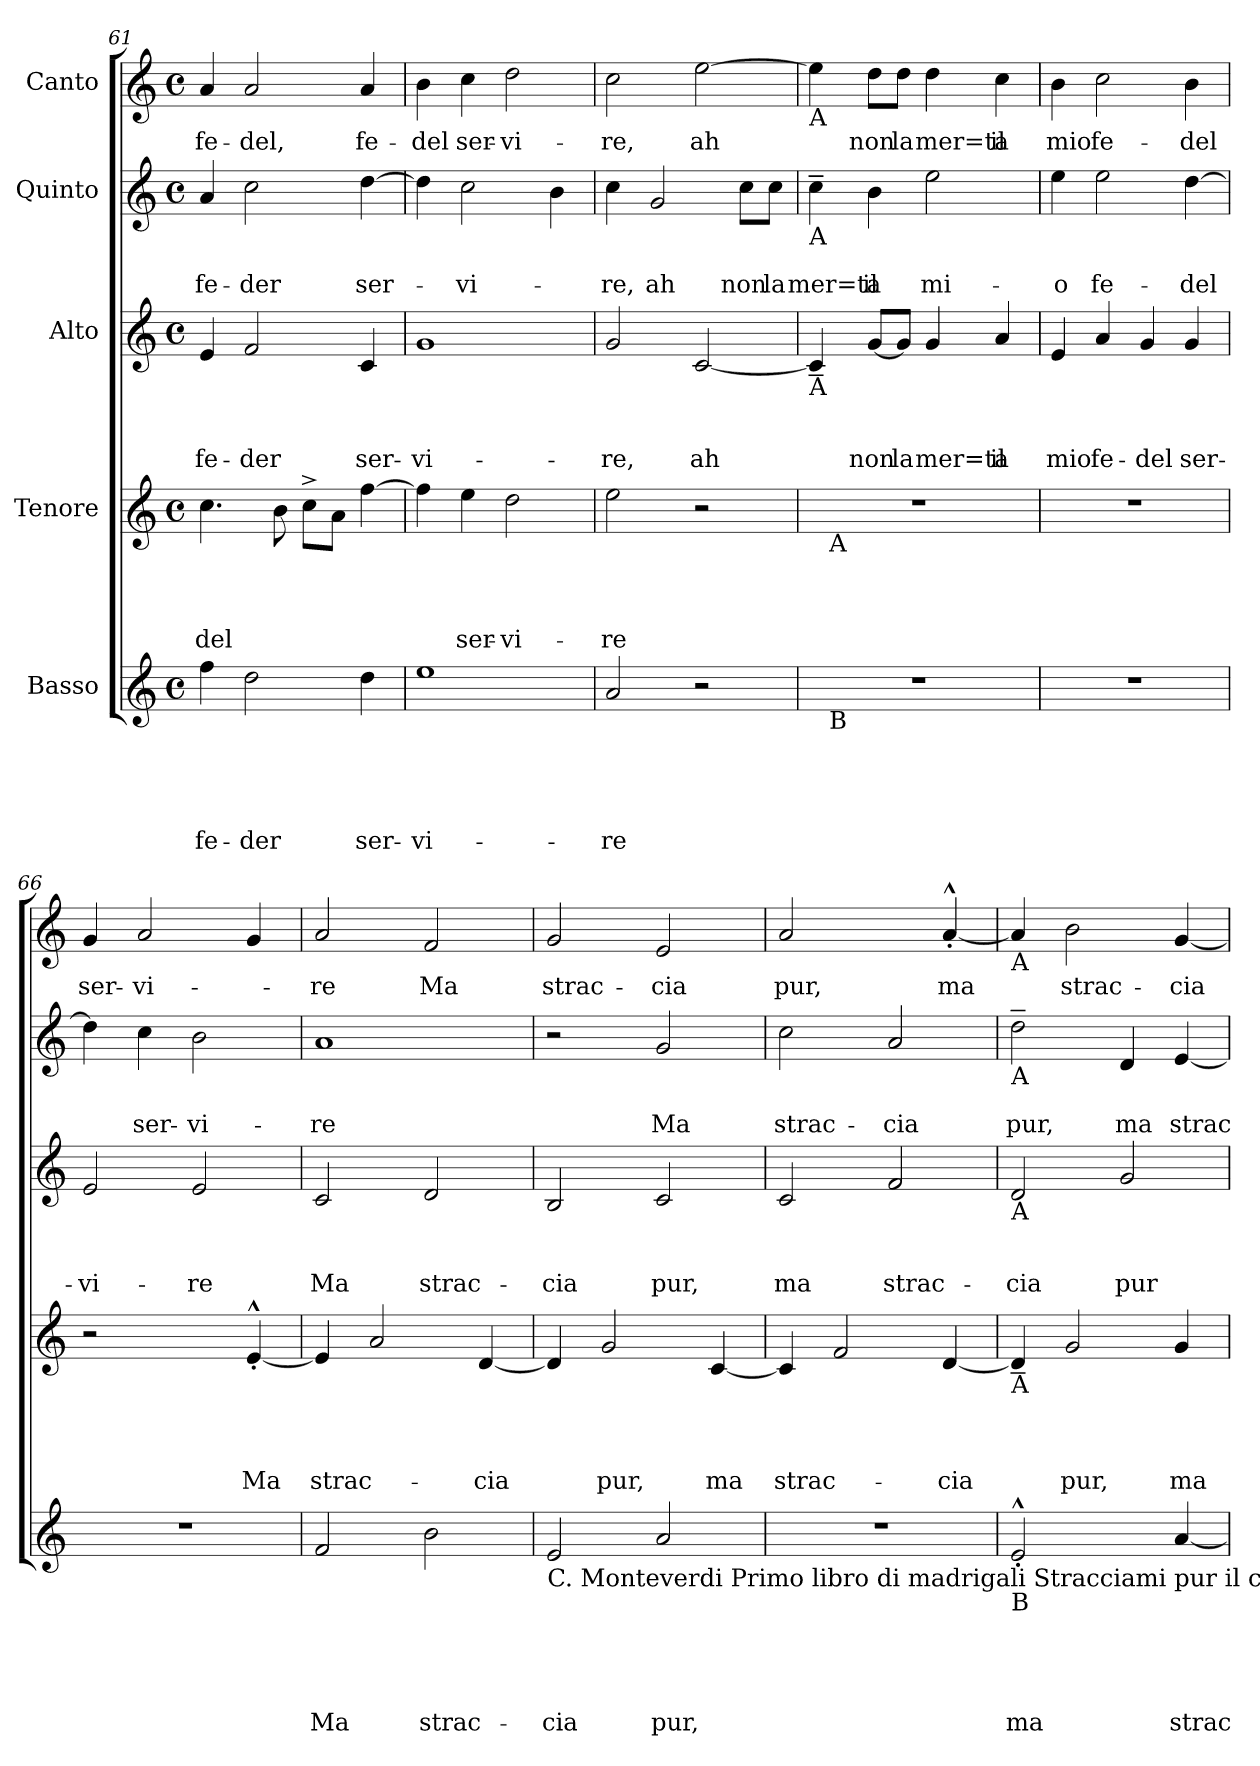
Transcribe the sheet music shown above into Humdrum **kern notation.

**kern	**text	**text	**text	**text	**text	**kern	**text	**text	**text	**text	**kern	**text	**text	**text	**kern	**text	**text	**kern	**text
*part5	*part5	*part5	*part5	*part5	*part5	*part4	*part4	*part4	*part4	*part4	*part3	*part3	*part3	*part3	*part2	*part2	*part2	*part1	*part1
*staff5	*staff5	*staff5	*staff5	*staff5	*staff5	*staff4	*staff4	*staff4	*staff4	*staff4	*staff3	*staff3	*staff3	*staff3	*staff2	*staff2	*staff2	*staff1	*staff1
*I"Basso	*	*	*	*	*	*I"Tenore	*	*	*	*	*I"Alto	*	*	*	*I"Quinto	*	*	*I"Canto	*
*clefG2	*	*	*	*	*	*clefG2	*	*	*	*	*clefG2	*	*	*	*clefG2	*	*	*clefG2	*
*k[]	*	*	*	*	*	*k[]	*	*	*	*	*k[]	*	*	*	*k[]	*	*	*k[]	*
*C:	*	*	*	*	*	*C:	*	*	*	*	*C:	*	*	*	*C:	*	*	*C:	*
*M4/4	*	*	*	*	*	*M4/4	*	*	*	*	*M4/4	*	*	*	*M4/4	*	*	*M4/4	*
*met(c)	*	*	*	*	*	*met(c)	*	*	*	*	*met(c)	*	*	*	*met(c)	*	*	*met(c)	*
=61	=61	=61	=61	=61	=61	=61	=61	=61	=61	=61	=61	=61	=61	=61	=61	=61	=61	=61	=61
!	!	!	!	!	!LO:LY:b	!	!	!	!	!LO:LY:b	!	!	!	!LO:LY:b	!	!	!LO:LY:b	!	!LO:LY:b
4ff\	.	.	.	.	fe-	4.cc\	.	.	.	-del	4e/	.	.	fe-	4a/	.	fe-	4a/	fe-
!	!	!	!	!	!LO:LY:b	!	!	!	!	!	!	!	!	!LO:LY:b	!	!	!LO:LY:b	!	!LO:LY:b
2dd\	.	.	.	.	-der	.	.	.	.	.	2f/	.	.	-der	2cc\	.	-der	2a/	-del,
.	.	.	.	.	.	8b\	.	.	.	.	.	.	.	.	.	.	.	.	.
.	.	.	.	.	.	8cc^>\L	.	.	.	.	.	.	.	.	.	.	.	.	.
.	.	.	.	.	.	8a\J	.	.	.	.	.	.	.	.	.	.	.	.	.
!	!	!	!	!	!LO:LY:b	!	!	!	!	!	!	!	!	!LO:LY:b	!	!	!LO:LY:b	!	!LO:LY:b
4dd\	.	.	.	.	ser-	[>4ff\	.	.	.	.	4c/	.	.	ser-	[>4dd\	.	ser-	4a/	fe-
=62	=62	=62	=62	=62	=62	=62	=62	=62	=62	=62	=62	=62	=62	=62	=62	=62	=62	=62	=62
!	!	!	!	!	!LO:LY:b	!	!	!	!	!	!	!	!	!LO:LY:b	!	!	!	!	!LO:LY:b
1ee	.	.	.	.	-vi-	4ff\]	.	.	.	.	1g	.	.	-vi-	4dd\]	.	.	4b\	-del
!	!	!	!	!	!	!	!	!	!	!LO:LY:b	!	!	!	!	!	!	!LO:LY:b	!	!LO:LY:b
.	.	.	.	.	.	4ee\	.	.	.	ser-	.	.	.	.	2cc\	.	-vi-	4cc\	ser-
!	!	!	!	!	!	!	!	!	!	!LO:LY:b	!	!	!	!	!	!	!	!	!LO:LY:b
.	.	.	.	.	.	2dd\	.	.	.	-vi-	.	.	.	.	.	.	.	2dd\	-vi-
.	.	.	.	.	.	.	.	.	.	.	.	.	.	.	4b\	.	.	.	.
=63	=63	=63	=63	=63	=63	=63	=63	=63	=63	=63	=63	=63	=63	=63	=63	=63	=63	=63	=63
!	!	!	!	!	!LO:LY:b	!	!	!	!	!LO:LY:b	!	!	!	!LO:LY:b	!	!	!LO:LY:b	!	!LO:LY:b
2a/	.	.	.	.	-re	2ee\	.	.	.	-re	2g/	.	.	-re,	4cc\	.	-re,	2cc\	-re,
!	!	!	!	!	!	!	!	!	!	!	!	!	!	!	!	!	!LO:LY:b	!	!
.	.	.	.	.	.	.	.	.	.	.	.	.	.	.	2g/	.	ah	.	.
!	!	!	!	!	!	!	!	!	!	!	!	!	!	!LO:LY:b	!	!	!	!	!LO:LY:b
2r	.	.	.	.	.	2r	.	.	.	.	[<2c/	.	.	ah	.	.	.	[<2ee\	ah
!	!	!	!	!	!	!	!	!	!	!	!	!	!	!	!	!	!LO:LY:b	!	!
.	.	.	.	.	.	.	.	.	.	.	.	.	.	.	8cc\L	.	non	.	.
!	!	!	!	!	!	!	!	!	!	!	!	!	!	!	!	!	!LO:LY:b	!	!
.	.	.	.	.	.	.	.	.	.	.	.	.	.	.	8cc\J	.	la	.	.
!!LO:PB:g=z
=64	=64	=64	=64	=64	=64	=64	=64	=64	=64	=64	=64	=64	=64	=64	=64	=64	=64	=64	=64
!	!	!	!	!	!	!	!	!	!	!	!	!	!	!	!	!	!	!LO:TX:b:t=A	!
!	!	!	!	!	!	!	!	!	!	!	!	!	!	!	!LO:TX:b:t=A	!	!	!	!
!	!	!	!	!	!	!	!	!	!	!	!LO:TX:b:t=A	!	!	!	!	!	!	!	!
!	!	!	!	!	!	!	!	!	!	!	!	!	!	!	!	!	!LO:LY:b	!	!
*^	*	*	*	*	*	*^	*	*	*	*	*	*	*	*	*	*	*	*	*
1r	16ryy	.	.	.	.	.	1r	16ryy	.	.	.	.	4c~</]	.	.	.	4cc~>\	.	mer=ta	4ee\]	.
!	!	!	!	!	!	!	!	!LO:TX:b:t=A	!	!	!	!	!	!	!	!	!	!	!	!	!
!	!LO:TX:b:t=B	!	!	!	!	!	!	!	!	!	!	!	!	!	!	!	!	!	!	!	!
.	2...ryy	.	.	.	.	.	.	2...ryy	.	.	.	.	.	.	.	.	.	.	.	.	.
!	!	!	!	!	!	!	!	!	!	!	!	!	!	!	!	!LO:LY:b	!	!	!LO:LY:b	!	!LO:LY:b
.	.	.	.	.	.	.	.	.	.	.	.	.	[>8g/L	.	.	non	4b\	.	il	8dd\L	non
!	!	!	!	!	!	!	!	!	!	!	!	!	!	!	!	!LO:LY:b	!	!	!	!	!LO:LY:b
.	.	.	.	.	.	.	.	.	.	.	.	.	8g/J]	.	.	la	.	.	.	8dd\J	la
!	!	!	!	!	!	!	!	!	!	!	!	!	!	!	!	!LO:LY:b	!	!	!LO:LY:b	!	!LO:LY:b
.	.	.	.	.	.	.	.	.	.	.	.	.	4g/	.	.	mer=ta	2ee\	.	mi-	4dd\	mer=ta
!	!	!	!	!	!	!	!	!	!	!	!	!	!	!	!	!LO:LY:b	!	!	!	!	!LO:LY:b
.	.	.	.	.	.	.	.	.	.	.	.	.	4a/	.	.	il	.	.	.	4cc\	il
=65	=65	=65	=65	=65	=65	=65	=65	=65	=65	=65	=65	=65	=65	=65	=65	=65	=65	=65	=65	=65	=65
!	!	!	!	!	!	!	!	!	!	!	!	!	!	!	!	!LO:LY:b	!	!	!LO:LY:b	!	!LO:LY:b
*v	*v	*	*	*	*	*	*	*	*	*	*	*	*	*	*	*	*	*	*	*	*
*	*	*	*	*	*	*v	*v	*	*	*	*	*	*	*	*	*	*	*	*	*
1r	.	.	.	.	.	1r	.	.	.	.	4e/	.	.	mio	4ee\	.	-o	4b\	mio
!	!	!	!	!	!	!	!	!	!	!	!	!	!	!LO:LY:b	!	!	!LO:LY:b	!	!LO:LY:b
.	.	.	.	.	.	.	.	.	.	.	4a/	.	.	fe-	2ee\	.	fe-	2cc\	fe-
!	!	!	!	!	!	!	!	!	!	!	!	!	!	!LO:LY:b	!	!	!	!	!
.	.	.	.	.	.	.	.	.	.	.	4g/	.	.	-del	.	.	.	.	.
!	!	!	!	!	!	!	!	!	!	!	!	!	!	!LO:LY:b	!	!	!LO:LY:b	!	!LO:LY:b
.	.	.	.	.	.	.	.	.	.	.	4g/	.	.	ser-	[>4dd\	.	-del	4b\	-del
=66	=66	=66	=66	=66	=66	=66	=66	=66	=66	=66	=66	=66	=66	=66	=66	=66	=66	=66	=66
!	!	!	!	!	!	!	!	!	!	!	!	!	!	!LO:LY:b	!	!	!	!	!LO:LY:b
1r	.	.	.	.	.	2r	.	.	.	.	2e/	.	.	-vi-	4dd\]	.	.	4g/	ser-
!	!	!	!	!	!	!	!	!	!	!	!	!	!	!	!	!	!LO:LY:b	!	!LO:LY:b
.	.	.	.	.	.	.	.	.	.	.	.	.	.	.	4cc\	.	ser-	2a/	-vi-
!	!	!	!	!	!	!	!	!	!	!	!	!	!	!LO:LY:b	!	!	!LO:LY:b	!	!
.	.	.	.	.	.	4ryy	.	.	.	.	2e/	.	.	-re	2b\	.	-vi-	.	.
!	!	!	!	!	!	!	!	!	!	!LO:LY:b	!	!	!	!	!	!	!	!	!
.	.	.	.	.	.	[<4e^^<'</	.	.	.	Ma	.	.	.	.	.	.	.	4g/	.
=67	=67	=67	=67	=67	=67	=67	=67	=67	=67	=67	=67	=67	=67	=67	=67	=67	=67	=67	=67
!	!	!	!	!	!LO:LY:b	!	!	!	!	!LO:LY:b	!	!	!	!LO:LY:b	!	!	!LO:LY:b	!	!LO:LY:b
2f/	.	.	.	.	Ma	4e/]	.	.	.	strac-	2c/	.	.	Ma	1a	.	-re	2a/	-re
.	.	.	.	.	.	2a/	.	.	.	.	.	.	.	.	.	.	.	.	.
!	!	!	!	!	!LO:LY:b	!	!	!	!	!	!	!	!	!LO:LY:b	!	!	!	!	!LO:LY:b
2b\	.	.	.	.	strac-	.	.	.	.	.	2d/	.	.	strac-	.	.	.	2f/	Ma
!	!	!	!	!	!	!	!	!	!	!LO:LY:b	!	!	!	!	!	!	!	!	!
.	.	.	.	.	.	[<4d/	.	.	.	-cia	.	.	.	.	.	.	.	.	.
=68	=68	=68	=68	=68	=68	=68	=68	=68	=68	=68	=68	=68	=68	=68	=68	=68	=68	=68	=68
!LO:TX:b:t=C. Monteverdi Primo libro di madrigali Stracciami pur il core	!	!	!	!	!	!	!	!	!	!	!	!	!	!	!	!	!	!	!
!	!	!	!	!	!LO:LY:b	!	!	!	!	!	!	!	!	!LO:LY:b	!	!	!	!	!LO:LY:b
2e/	.	.	.	.	-cia	4d/]	.	.	.	.	2B/	.	.	-cia	2r	.	.	2g/	strac-
!	!	!	!	!	!	!	!	!	!	!LO:LY:b	!	!	!	!	!	!	!	!	!
.	.	.	.	.	.	2g/	.	.	.	pur,	.	.	.	.	.	.	.	.	.
!	!	!	!	!	!LO:LY:b	!	!	!	!	!	!	!	!	!LO:LY:b	!	!	!LO:LY:b	!	!LO:LY:b
2a/	.	.	.	.	pur,	.	.	.	.	.	2c/	.	.	pur,	2g/	.	Ma	2e/	-cia
!	!	!	!	!	!	!	!	!	!	!LO:LY:b	!	!	!	!	!	!	!	!	!
.	.	.	.	.	.	[<4c/	.	.	.	ma	.	.	.	.	.	.	.	.	.
=69	=69	=69	=69	=69	=69	=69	=69	=69	=69	=69	=69	=69	=69	=69	=69	=69	=69	=69	=69
!	!	!	!	!	!	!	!	!	!	!LO:LY:b	!	!	!	!LO:LY:b	!	!	!LO:LY:b	!	!LO:LY:b
1r	.	.	.	.	.	4c/]	.	.	.	strac-	2c/	.	.	ma	2cc\	.	strac-	2a/	pur,
.	.	.	.	.	.	2f/	.	.	.	.	.	.	.	.	.	.	.	.	.
!	!	!	!	!	!	!	!	!	!	!	!	!	!	!LO:LY:b	!	!	!LO:LY:b	!	!
.	.	.	.	.	.	.	.	.	.	.	2f/	.	.	strac-	2a/	.	-cia	4ryy	.
!	!	!	!	!	!	!	!	!	!	!LO:LY:b	!	!	!	!	!	!	!	!	!LO:LY:b
.	.	.	.	.	.	[>4d/	.	.	.	-cia	.	.	.	.	.	.	.	[>4a^^<'</	ma
!!LO:PB:g=z
=70	=70	=70	=70	=70	=70	=70	=70	=70	=70	=70	=70	=70	=70	=70	=70	=70	=70	=70	=70
!	!	!	!	!	!	!	!	!	!	!	!	!	!	!	!	!	!	!LO:TX:b:t=A	!
!	!	!	!	!	!	!	!	!	!	!	!	!	!	!	!LO:TX:b:t=A	!	!	!	!
!	!	!	!	!	!	!	!	!	!	!	!LO:TX:b:t=A	!	!	!	!	!	!	!	!
!	!	!	!	!	!	!LO:TX:b:t=A	!	!	!	!	!	!	!	!	!	!	!	!	!
!LO:TX:b:t=B	!	!	!	!	!	!	!	!	!	!	!	!	!	!	!	!	!	!	!
!	!	!	!	!	!LO:LY:b	!	!	!	!	!	!	!	!	!LO:LY:b	!	!	!LO:LY:b	!	!
2e^^<'</	.	.	.	.	ma	4d~</]	.	.	.	.	2d/	.	.	-cia	2dd~>\	.	pur,	4a/]	.
!	!	!	!	!	!	!	!	!	!	!LO:LY:b	!	!	!	!	!	!	!	!	!LO:LY:b
.	.	.	.	.	.	2g/	.	.	.	pur,	.	.	.	.	.	.	.	2b\	strac-
!	!	!	!	!	!	!	!	!	!	!	!	!	!	!LO:LY:b	!	!	!LO:LY:b	!	!
4ryy	.	.	.	.	.	.	.	.	.	.	2g/	.	.	pur	4d/	.	ma	.	.
!	!	!	!	!	!LO:LY:b	!	!	!	!	!LO:LY:b	!	!	!	!	!	!	!LO:LY:b	!	!LO:LY:b
[<4a/	.	.	.	.	strac-	4g/	.	.	.	ma	.	.	.	.	[<4e/	.	strac-	[<4g/	-cia
=	=	=	=	=	=	=	=	=	=	=	=	=	=	=	=	=	=	=	=
*-	*-	*-	*-	*-	*-	*-	*-	*-	*-	*-	*-	*-	*-	*-	*-	*-	*-	*-	*-
